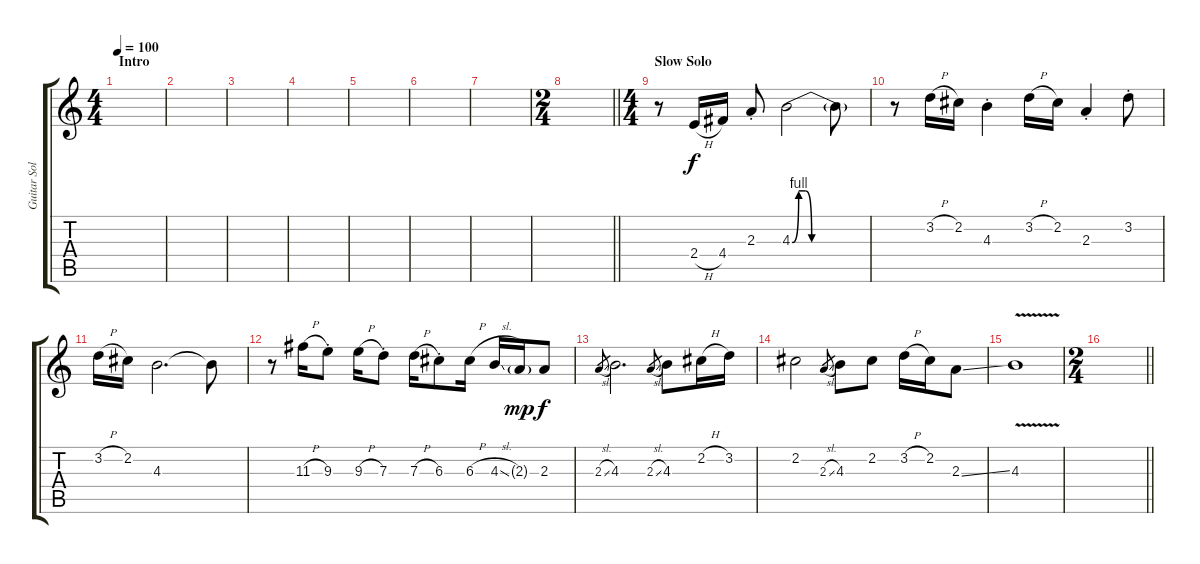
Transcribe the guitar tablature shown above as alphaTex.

\track ("Guitar Solo" "Guitar Sol") {instrument electricguitarclean}
\staff {score tabs}
\tuning (E4 B3 G3 D3 A2 E2) {hide}
\ts (4 4)
\section ("" "Intro")
\tempo 100
\clef g2
\ks c
|
|
|
|
|
|
|
\ts (2 4)
\barLineRight lightlight
|
\ts (4 4)
\section ("" "Slow Solo")
r.8 2.4{h}.16 4.4.16 2.3{st}.8 4.3{be (custom 0 0 5 4 10 4 15 0 45 0 60 0)}.2 4.3{t}.8 |
r.8 3.2{h}.16 2.2.16 4.3{st}.4 3.2{h}.16 2.2.16 2.3{st}.4 3.2{st}.8 |
3.2{h}.16 2.2.16 4.3.2{d} 4.3{t}.8 |
r.8 11.3{h}.16 9.3{st}.8 9.3{h}.16 7.3{st}.8 7.3{h}.16 6.3{st}.8 6.3{h}.16 4.3{sl}.16 2.3{g}.16{dy mp} 2.3.8{dy f} |
2.3{sl}.8{gr} 4.3.2{d} 2.3{sl}.8{gr} 4.3.8 2.2{h}.16 3.2.16 |
2.2.2 2.3{sl}.8{gr} 4.3.8 2.2.8 3.2{h}.16 2.2.16 2.3{ss}.8 |
4.3{v}.1 |
\ts (2 4)
\barLineRight lightlight
